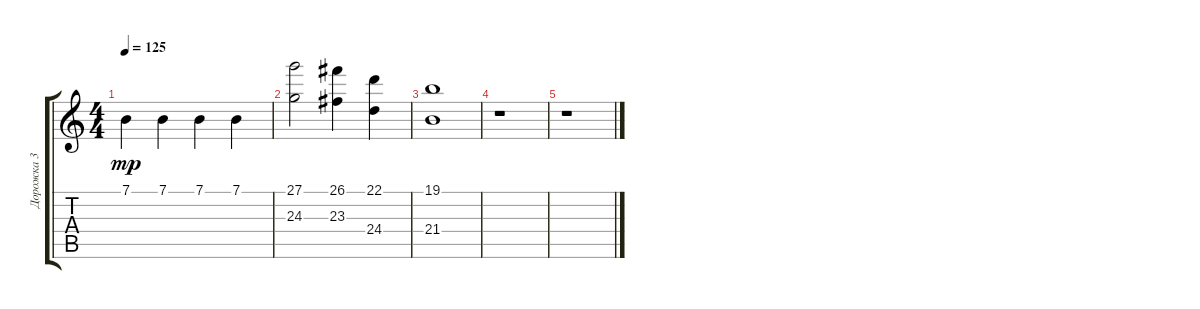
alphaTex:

\track ("Дорожка 3" "Дорожка 3") {instrument tenorsax}
\staff {score tabs}
\tuning (E4 B3 G3 D3 A2 E2) {hide}
\ts (4 4)
\tempo 125
\clef g2
\ks c
7.1.4{dy mp} 7.1.4 7.1.4 7.1.4 |
(27.1 24.3).2 (26.1 23.3).4 (22.1 24.4).4 |
(19.1 21.4).1 |
r.1 |
r.1
